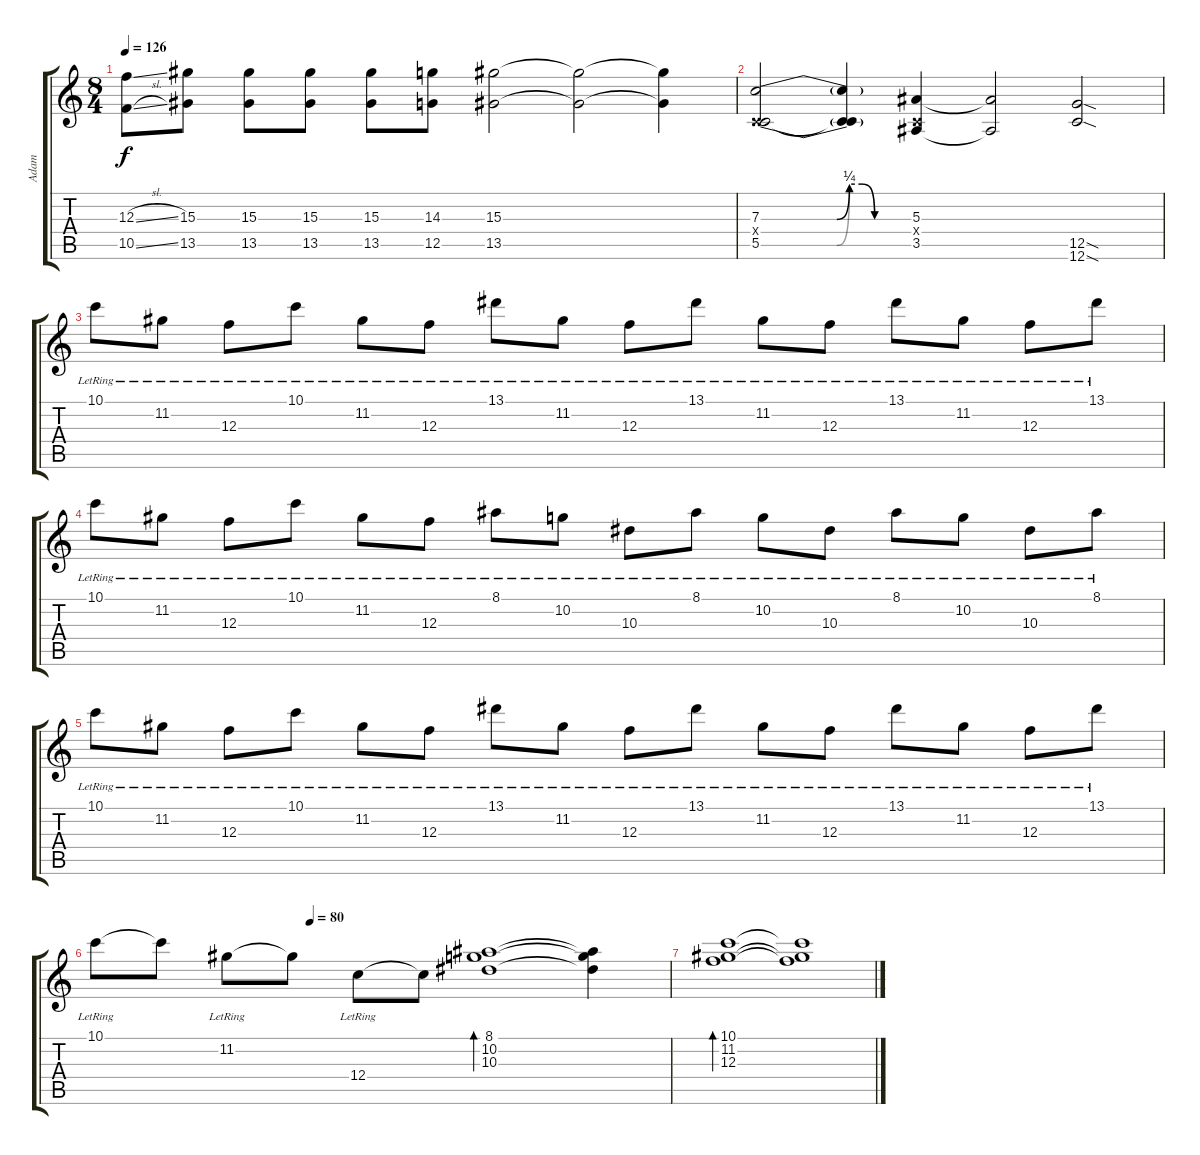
\track ("Adam" "Adam") {instrument distortionguitar}
\staff {score tabs}
\tuning (D4 A3 F3 C3 G2 C2) {hide}
\ts (8 4)
\tempo 126
\clef g2
\ks c
(12.3{sl} 10.5{sl}).8{dy f} (15.3 13.5).8 (15.3 13.5).8 (15.3 13.5).8 (15.3 13.5).8 (14.3 12.5).8 (15.3 13.5).2 (15.3{t} 13.5{t}).2 (15.3{t} 13.5{t}).4 |
(7.3{be (custom 0 0 15 0 30 0 35 1 40 1 45 0 60 0)} 0.4{x} 5.5{be (custom 0 0 30 0 35 1 40 1 45 0 55 0 60 0)}).2 (7.3{t} 0.4{t} 5.5{t}).4 (5.3 0.4{x} 3.5).4 (5.3{t} 3.5{t}).2 (12.5{sod} 12.6{sod}).2 |
10.1{lr}.8{instrument electricguitarjazz} 11.2{lr}.8 12.3{lr}.8 10.1{lr}.8 11.2{lr}.8 12.3{lr}.8 13.1{lr}.8 11.2{lr}.8 12.3{lr}.8 13.1{lr}.8 11.2{lr}.8 12.3{lr}.8 13.1{lr}.8 11.2{lr}.8 12.3{lr}.8 13.1{lr}.8 |
10.1{lr}.8 11.2{lr}.8 12.3{lr}.8 10.1{lr}.8 11.2{lr}.8 12.3{lr}.8 8.1{lr}.8 10.2{lr}.8 10.3{lr}.8 8.1{lr}.8 10.2{lr}.8 10.3{lr}.8 8.1{lr}.8 10.2{lr}.8 10.3{lr}.8 8.1{lr}.8 |
10.1{lr}.8 11.2{lr}.8 12.3{lr}.8 10.1{lr}.8 11.2{lr}.8 12.3{lr}.8 13.1{lr}.8 11.2{lr}.8 12.3{lr}.8 13.1{lr}.8 11.2{lr}.8 12.3{lr}.8 13.1{lr}.8 11.2{lr}.8 12.3{lr}.8 13.1{lr}.8 |
\tempo (80 0.375)
10.1{lr}.8 10.1{t}.8 11.2{lr}.8 11.2{t}.8 12.4{lr}.8 12.4{t}.8 (8.1 10.2 10.3).1{bd 240} (8.1{t} 10.2{t} 10.3{t}).4 |
(10.1 11.2 12.3).1{bd 240} (10.1{t} 11.2{t} 12.3{t}).1
